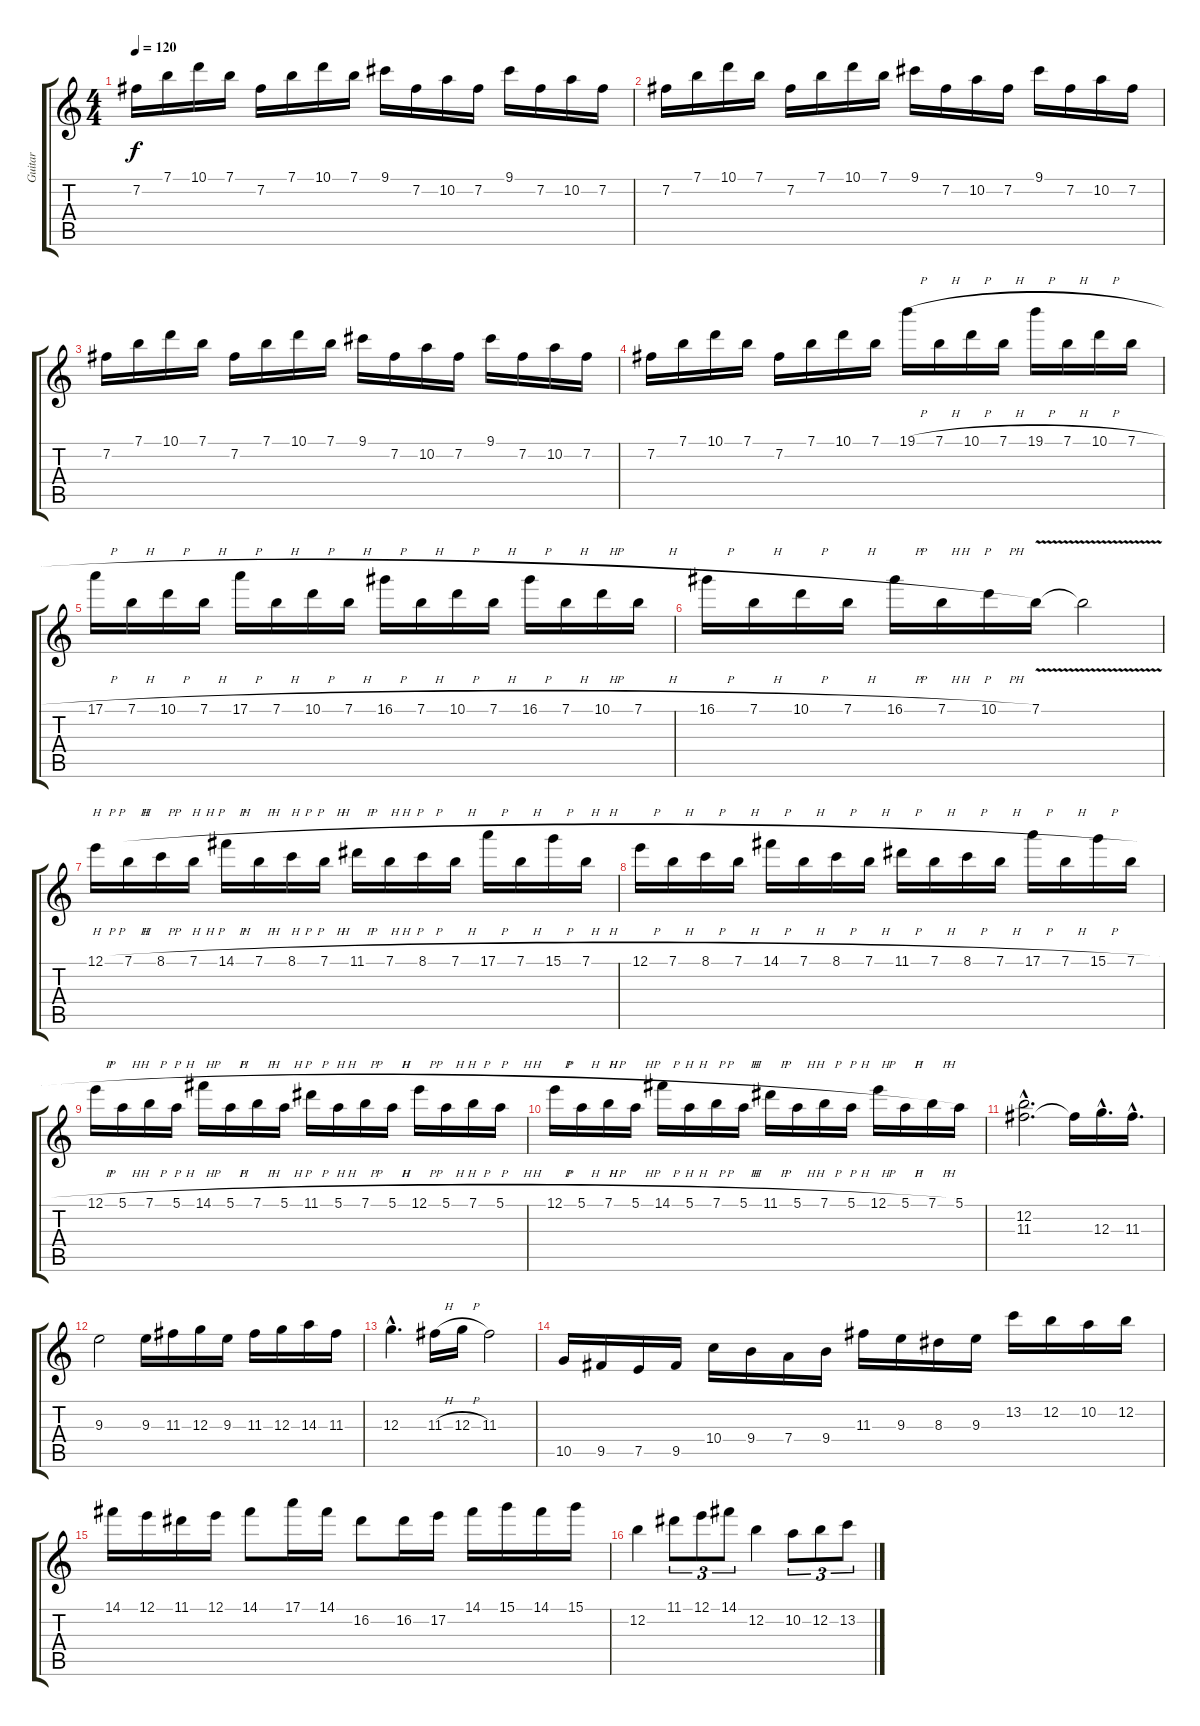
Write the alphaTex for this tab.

\track ("Guitar" "Guitar") {instrument distortionguitar}
\staff {score tabs}
\tuning (E4 B3 G3 D3 A2 E2) {hide}
\ts (4 4)
\tempo 120
\clef g2
\ks c
7.2.16{dy f instrument distortionguitar} 7.1.16 10.1.16 7.1.16 7.2.16 7.1.16 10.1.16 7.1.16 9.1.16 7.2.16 10.2.16 7.2.16 9.1.16 7.2.16 10.2.16 7.2.16 |
7.2.16 7.1.16 10.1.16 7.1.16 7.2.16 7.1.16 10.1.16 7.1.16 9.1.16 7.2.16 10.2.16 7.2.16 9.1.16 7.2.16 10.2.16 7.2.16 |
7.2.16 7.1.16 10.1.16 7.1.16 7.2.16 7.1.16 10.1.16 7.1.16 9.1.16 7.2.16 10.2.16 7.2.16 9.1.16 7.2.16 10.2.16 7.2.16 |
7.2.16 7.1.16 10.1.16 7.1.16 7.2.16 7.1.16 10.1.16 7.1.16 19.1{h}.16 7.1{h}.16 10.1{h}.16 7.1{h}.16 19.1{h}.16 7.1{h}.16 10.1{h}.16 7.1{h}.16 |
17.1{h}.16 7.1{h}.16 10.1{h}.16 7.1{h}.16 17.1{h}.16 7.1{h}.16 10.1{h}.16 7.1{h}.16 16.1{h}.16 7.1{h}.16 10.1{h}.16 7.1{h}.16 16.1{h}.16 7.1{h}.16 10.1{h}.16 7.1{h}.16 |
16.1{h}.16 7.1{h}.16 10.1{h}.16 7.1{h}.16 16.1{h}.16 7.1{h}.16 10.1{h}.16 7.1{v}.16 7.1{t}.2 |
12.1{h}.16 7.1{h}.16 8.1{h}.16 7.1{h}.16 14.1{h}.16 7.1{h}.16 8.1{h}.16 7.1{h}.16 11.1{h}.16 7.1{h}.16 8.1{h}.16 7.1{h}.16 17.1{h}.16 7.1{h}.16 15.1{h}.16 7.1{h}.16 |
12.1{h}.16 7.1{h}.16 8.1{h}.16 7.1{h}.16 14.1{h}.16 7.1{h}.16 8.1{h}.16 7.1{h}.16 11.1{h}.16 7.1{h}.16 8.1{h}.16 7.1{h}.16 17.1{h}.16 7.1{h}.16 15.1{h}.16 7.1{h}.16 |
12.1{h}.16 5.1{h}.16 7.1{h}.16 5.1{h}.16 14.1{h}.16 5.1{h}.16 7.1{h}.16 5.1{h}.16 11.1{h}.16 5.1{h}.16 7.1{h}.16 5.1{h}.16 12.1{h}.16 5.1{h}.16 7.1{h}.16 5.1{h}.16 |
12.1{h}.16 5.1{h}.16 7.1{h}.16 5.1{h}.16 14.1{h}.16 5.1{h}.16 7.1{h}.16 5.1{h}.16 11.1{h}.16 5.1{h}.16 7.1{h}.16 5.1{h}.16 12.1{h}.16 5.1{h}.16 7.1{h}.16 5.1.16 |
(12.2{hac} 11.3{hac}).2{d} 11.3{t}.16 12.3{hac}.16{d} 11.3{hac}.16{d} |
9.3.2 9.3.16 11.3.16 12.3.16 9.3.16 11.3.16 12.3.16 14.3.16 11.3.16 |
12.3{hac}.4{d} 11.3{h}.16 12.3{h}.16 11.3.2 |
10.5.16 9.5.16 7.5.16 9.5.16 10.4.16 9.4.16 7.4.16 9.4.16 11.3.16 9.3.16 8.3.16 9.3.16 13.2.16 12.2.16 10.2.16 12.2.16 |
14.1.16 12.1.16 11.1.16 12.1.16 14.1.8 17.1.16 14.1.16 16.2.8 16.2.16 17.2.16 14.1.16 15.1.16 14.1.16 15.1.16 |
12.2.4 11.1.8{tu (3 2)} 12.1.8{tu (3 2)} 14.1.8{tu (3 2)} 12.2.4 10.2.8{tu (3 2)} 12.2.8{tu (3 2)} 13.2.8{tu (3 2)}
